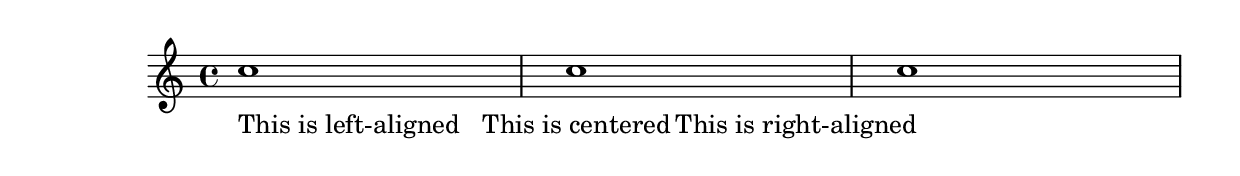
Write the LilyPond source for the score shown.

%% DO NOT EDIT this file manually; it is automatically
%% generated from LSR http://lsr.dsi.unimi.it
%% Make any changes in LSR itself, or in Documentation/snippets/new/ ,
%% and then run scripts/auxiliar/makelsr.py
%%
%% This file is in the public domain.
\version "2.17.15"

\header {
  lsrtags = "really-simple, text, vocal-music"

  texidoc = "
Horizontal alignment for lyrics can be set by overriding the
@code{self-alignment-X} property of the @code{LyricText} object.
@code{#-1} is left, @code{#0} is center and @code{#1} is right;
however, you can use @code{#LEFT}, @code{#CENTER} and @code{#RIGHT} as
well.

"
  doctitle = "Lyrics alignment"
} % begin verbatim

\layout { ragged-right = ##f }
\relative c'' {
  c1
  c1
  c1
}
\addlyrics {
  \once \override LyricText.self-alignment-X = #LEFT
  "This is left-aligned"
  \once \override LyricText.self-alignment-X = #CENTER
  "This is centered"
  \once \override LyricText.self-alignment-X = #1
  "This is right-aligned"
}
